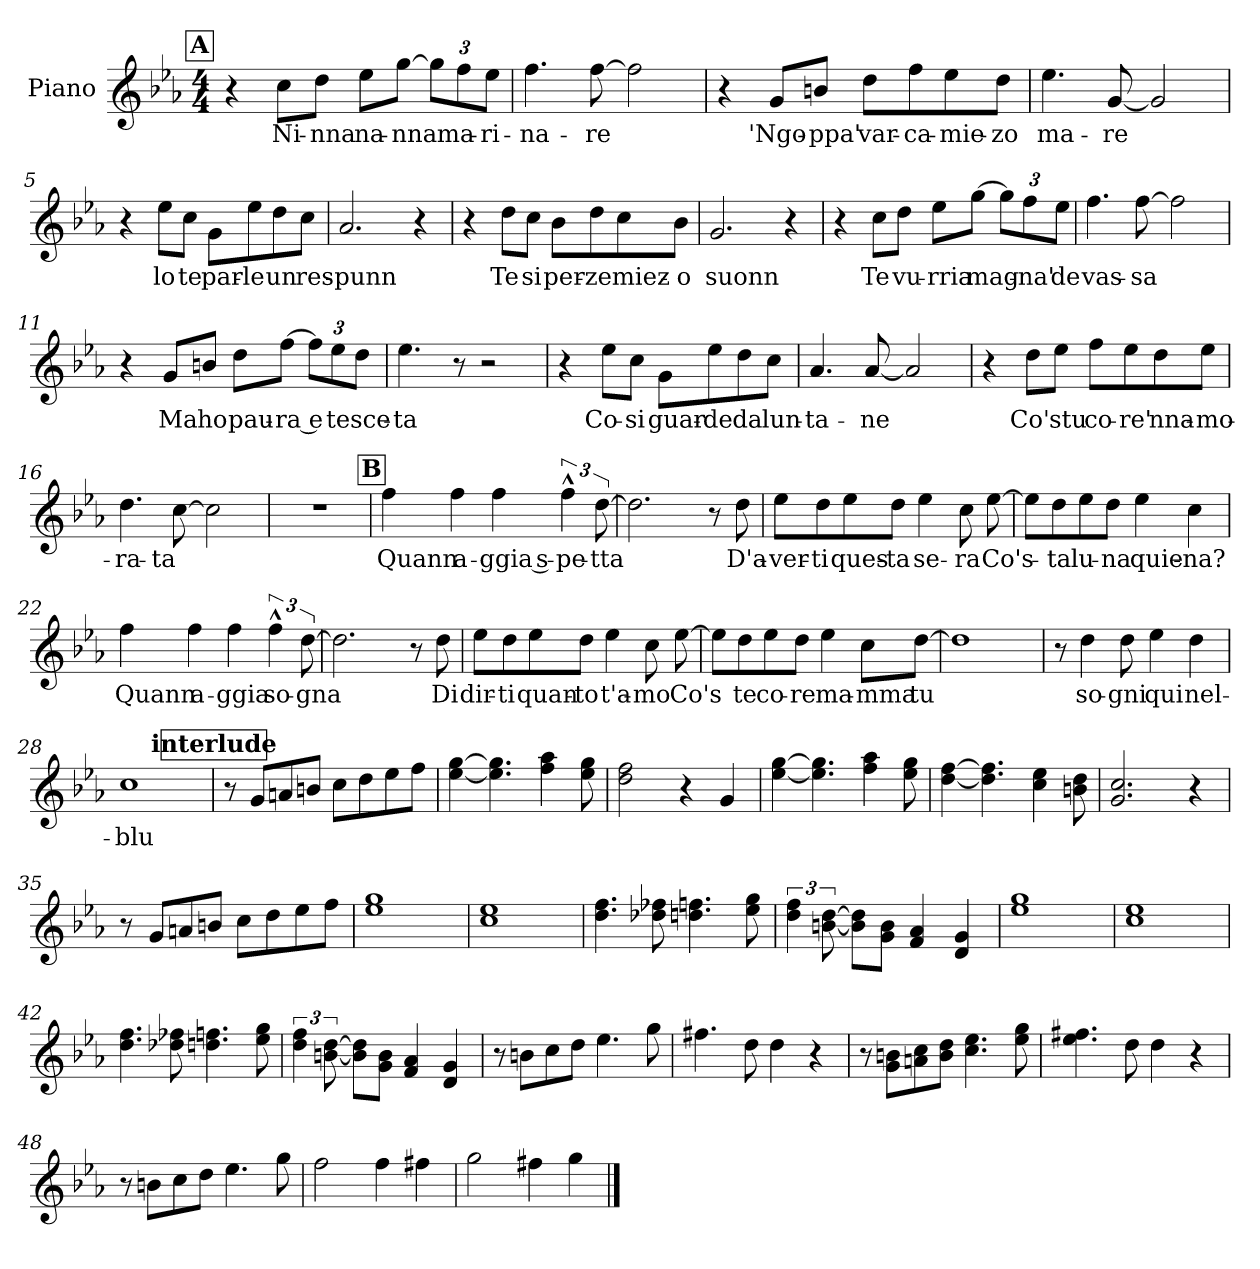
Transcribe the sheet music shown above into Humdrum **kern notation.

**kern	**text
*part1	*part1
*staff1	*staff1
*I"Piano	*
*I'Pno.	*
*clefG2	*
*k[b-e-a-]	*
*M4/4	*
*MM100	*
!!LO:REH:place=s1:a:B:fs=14:t=A
=1	=1
4r	.
!	!LO:LY:b
8cc\L	Ni-
!	!LO:LY:b
8dd\J	-nna
!	!LO:LY:b
8ee-\L	na-
!	!LO:LY:b
[8gg\J	-nna
*Xbrackettup	*
12gg\L]	.
!	!LO:LY:b
12ff\	ma-
!	!LO:LY:b
12ee-\J	-ri-
=2	=2
!	!LO:LY:b
4.ff\	-na-
!	!LO:LY:b
[8ff\	-re
2ff\]	.
=3	=3
4r	.
!	!LO:LY:b
8g/L	'Ngo-
!	!LO:LY:b
8bn/J	-ppa'
!	!LO:LY:b
8dd\L	var-
!	!LO:LY:b
8ff\	-ca-
!	!LO:LY:b
8ee-\	-mie-
!	!LO:LY:b
8dd\J	-zo
=4	=4
!	!LO:LY:b
4.ee-\	ma-
!	!LO:LY:b
[8g/	-re
2g/]	.
=5	=5
4r	.
!	!LO:LY:b
8ee-\L	lo
!	!LO:LY:b
8cc\J	te
!	!LO:LY:b
8g\L	par-
!	!LO:LY:b
8ee-\	-le
!	!LO:LY:b
8dd\	un
!	!LO:LY:b
8cc\J	res-
=6	=6
!	!LO:LY:b
2.a-/	-punn
4r	.
!!LO:LB:g=z
=7	=7
4r	.
!	!LO:LY:b
8dd\L	Te
!	!LO:LY:b
8cc\J	si
!	!LO:LY:b
8b-\L	per-
!	!LO:LY:b
8dd\	-ze
!	!LO:LY:b
8cc\	miez-
!	!LO:LY:b
8b-\J	-o
=8	=8
!	!LO:LY:b
2.g/	suonn
4r	.
=9	=9
4r	.
!	!LO:LY:b
8cc\L	Te
!	!LO:LY:b
8dd\J	vu-
!	!LO:LY:b
8ee-\L	-rria
!	!LO:LY:b
[8gg\J	mag-
12gg\L]	.
!	!LO:LY:b
12ff\	-na'
!	!LO:LY:b
12ee-\J	de
=10	=10
!	!LO:LY:b
4.ff\	vas-
!	!LO:LY:b
[8ff\	-sa
2ff\]	.
=11	=11
4r	.
!	!LO:LY:b
8g/L	Ma
!	!LO:LY:b
8bn/J	ho
!	!LO:LY:b
8dd\L	pau-
!	!LO:LY:b
[8ff\J	-ra e
12ff\L]	.
!	!LO:LY:b
12ee-\	te
!	!LO:LY:b
12dd\J	sce-
=12	=12
!	!LO:LY:b
4.ee-\	-ta
8r	.
2r	.
!!LO:LB:g=z
=13	=13
4r	.
!	!LO:LY:b
8ee-\L	Co-
!	!LO:LY:b
8cc\J	-si
!	!LO:LY:b
8g\L	guar-
!	!LO:LY:b
8ee-\	-de
!	!LO:LY:b
8dd\	da
!	!LO:LY:b
8cc\J	lun-
=14	=14
!	!LO:LY:b
4.a-/	-ta-
!	!LO:LY:b
[8a-/	-ne
2a-/]	.
=15	=15
4r	.
!	!LO:LY:b
8dd\L	Co'
!	!LO:LY:b
8ee-\J	stu
!	!LO:LY:b
8ff\L	co-
!	!LO:LY:b
8ee-\	-re'
!	!LO:LY:b
8dd\	nna-
!	!LO:LY:b
8ee-\J	-mo-
=16	=16
!	!LO:LY:b
4.dd\	-ra-
!	!LO:LY:b
[8cc\	-ta
2cc\]	.
=17	=17
1r	.
!!LO:LB:g=z
!!LO:REH:place=s1:a:B:fs=14:t=B
=18	=18
!	!LO:LY:b
4ff\	Quann
!	!LO:LY:b
4ff\	a-
!	!LO:LY:b
4ff\	-ggia s-
*brackettup	*
!	!LO:LY:b
6ff^^\	-pe-
!	!LO:LY:b
[12dd\	-tta
=19	=19
2.dd\]	.
8r	.
!	!LO:LY:b
8dd\	D'a-
=20	=20
!	!LO:LY:b
8ee-\L	-ver-
!	!LO:LY:b
8dd\	-ti
!	!LO:LY:b
8ee-\	ques-
!	!LO:LY:b
8dd\J	-ta
!	!LO:LY:b
4ee-\	se-
!	!LO:LY:b
8cc\	-ra
!	!LO:LY:b
[8ee-\	Co's-
=21	=21
8ee-\L]	.
!	!LO:LY:b
8dd\	-ta
!	!LO:LY:b
8ee-\	lu-
!	!LO:LY:b
8dd\J	-na
!	!LO:LY:b
4ee-\	quie-
!	!LO:LY:b
4cc\	-na?
=22	=22
!	!LO:LY:b
4ff\	Quann
!	!LO:LY:b
4ff\	a-
!	!LO:LY:b
4ff\	-ggia
!	!LO:LY:b
6ff^^\	so-
!	!LO:LY:b
[12dd\	-gna
=23	=23
2.dd\]	.
8r	.
!	!LO:LY:b
8dd\	Di
!!LO:LB:g=z
=24	=24
!	!LO:LY:b
8ee-\L	dir-
!	!LO:LY:b
8dd\	-ti
!	!LO:LY:b
8ee-\	quan-
!	!LO:LY:b
8dd\J	-to
!	!LO:LY:b
4ee-\	t'a-
!	!LO:LY:b
8cc\	-mo
!	!LO:LY:b
[8ee-\	Co's
=25	=25
8ee-\L]	.
!	!LO:LY:b
8dd\	te
!	!LO:LY:b
8ee-\	co-
!	!LO:LY:b
8dd\J	-re
!	!LO:LY:b
4ee-\	ma-
!	!LO:LY:b
8cc\L	-mma
!	!LO:LY:b
[8dd\J	tu
=26	=26
1dd]	.
=27	=27
8r	.
!	!LO:LY:b
4dd\	so-
!	!LO:LY:b
8dd\	-gni
!	!LO:LY:b
4ee-\	qui
!	!LO:LY:b
4dd\	nel-
=28	=28
!	!LO:LY:b
1cc	-blu
!!LO:LB:g=z
!!LO:REH:place=s1:a:B:fs=14:t=interlude
=29	=29
8r	.
8g/L	.
8an/	.
8bn/J	.
8cc\L	.
8dd\	.
8ee-\	.
8ff\J	.
=30	=30
[4ee-\ [4gg\	.
4.ee-\] 4.gg\]	.
4ff\ 4aa-\	.
8ee-\ 8gg\	.
=31	=31
2dd\ 2ff\	.
4r	.
4g/	.
=32	=32
[4ee-\ [4gg\	.
4.ee-\] 4.gg\]	.
4ff\ 4aa-\	.
8ee-\ 8gg\	.
=33	=33
[4dd\ [4ff\	.
4.dd\] 4.ff\]	.
4cc\ 4ee-\	.
8bn\ 8dd\	.
=34	=34
2.g/ 2.cc/	.
4r	.
=35	=35
8r	.
8g/L	.
8an/	.
8bn/J	.
8cc\L	.
8dd\	.
8ee-\	.
8ff\J	.
!!LO:LB:g=z
=36	=36
1ee- 1gg	.
=37	=37
1cc 1ee-	.
=38	=38
4.dd\ 4.ff\	.
8dd-X\ 8ff-X\	.
4.ddn\ 4.ffn\	.
8ee-\ 8gg\	.
=39	=39
6dd\ 6ff\	.
[12bn\ [12dd\	.
8b\] 8dd\]L	.
8g\ 8b\J	.
4f/ 4a-/	.
4d/ 4g/	.
=40	=40
1ee- 1gg	.
=41	=41
1cc 1ee-	.
=42	=42
4.dd\ 4.ff\	.
8dd-X\ 8ff-X\	.
4.ddn\ 4.ffn\	.
8ee-\ 8gg\	.
=43	=43
6dd\ 6ff\	.
[12bn\ [12dd\	.
8b\] 8dd\]L	.
8g\ 8b\J	.
4f/ 4a-/	.
4d/ 4g/	.
!!LO:LB:g=z
=44	=44
8r	.
8bn\L	.
8cc\	.
8dd\J	.
4.ee-\	.
8gg\	.
=45	=45
4.ff#X\	.
8dd\	.
4dd\	.
4r	.
=46	=46
8r	.
8g\ 8bn\L	.
8an\ 8cc\	.
8b\ 8dd\J	.
4.cc\ 4.ee-\	.
8ee-\ 8gg\	.
=47	=47
4.ee-\ 4.ff#X\	.
8dd\	.
4dd\	.
4r	.
=48	=48
8r	.
8bn\L	.
8cc\	.
8dd\J	.
4.ee-\	.
8gg\	.
=49	=49
2ff\	.
4ff\	.
4ff#X\	.
=50	=50
2gg\	.
4ff#X\	.
4gg\	.
==	==
*-	*-
